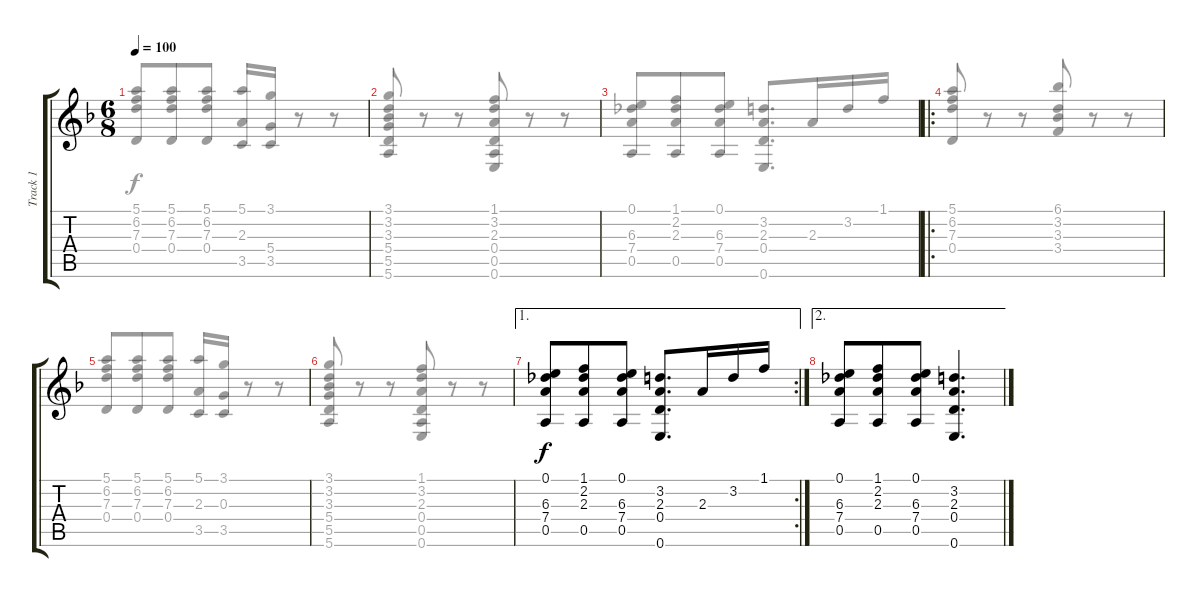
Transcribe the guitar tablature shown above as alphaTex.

\track ("Track 1" "Track 1") {instrument acousticguitarsteel}
\staff {score tabs}
\tuning (E4 B3 G3 D3 A2 E2) {hide}
\voice
\ts (6 8)
\tempo 100
\clef g2
\ks f
|
|
|
\ro
|
|
|
\ae 1
\rc 2
(0.1 6.3 7.4 0.5).8 (1.1 2.2 2.3 0.5).8 (0.1 6.3 7.4 0.5).8 (3.2 2.3 0.4 0.6).8{d} 2.3.16 3.2.16 1.1.16 |
\ae 2
(0.1 6.3 7.4 0.5).8 (1.1 2.2 2.3 0.5).8 (0.1 6.3 7.4 0.5).8 (3.2 2.3 0.4 0.6).4{d}
\voice
\clef g2
\ottava regular
\simile none
\ks f
(5.1 6.2 7.3 0.4).8{dy f beam Up} (5.1 6.2 7.3 0.4).8{beam Up} (5.1 6.2 7.3 0.4).8{beam Up} (5.1 2.3 3.5).16{beam Up} (3.1 5.4 3.5).16{beam Up} r.8 r.8 |
(3.1 3.2 3.3 5.4 5.5 5.6).8{beam Up} r.8 r.8 (1.1 3.2 2.3 0.4 0.5 0.6).8{beam Up} r.8 r.8 |
(0.1 6.3 7.4 0.5).8{beam Up} (1.1 2.2 2.3 0.5).8{beam Up} (0.1 6.3 7.4 0.5).8 (3.2 2.3 0.4 0.6).8{d beam Up} 2.3.16{beam Up} 3.2.16{beam Up} 1.1.16{beam Up} |
(5.1 6.2 7.3 0.4).8{beam Up} r.8 r.8 (6.1 3.2 3.3 3.4).8{beam Up} r.8 r.8 |
(5.1 6.2 7.3 0.4).8{beam Up} (5.1 6.2 7.3 0.4).8{beam Up} (5.1 6.2 7.3 0.4).8{beam Up} (5.1 2.3 3.5).16{beam Up} (3.1 0.3 3.5).16{beam Up} r.8 r.8 |
(3.1 3.2 3.3 5.4 5.5 5.6).8{beam Up} r.8 r.8 (1.1 3.2 2.3 0.4 0.5 0.6).8{beam Up} r.8 r.8 |
|
